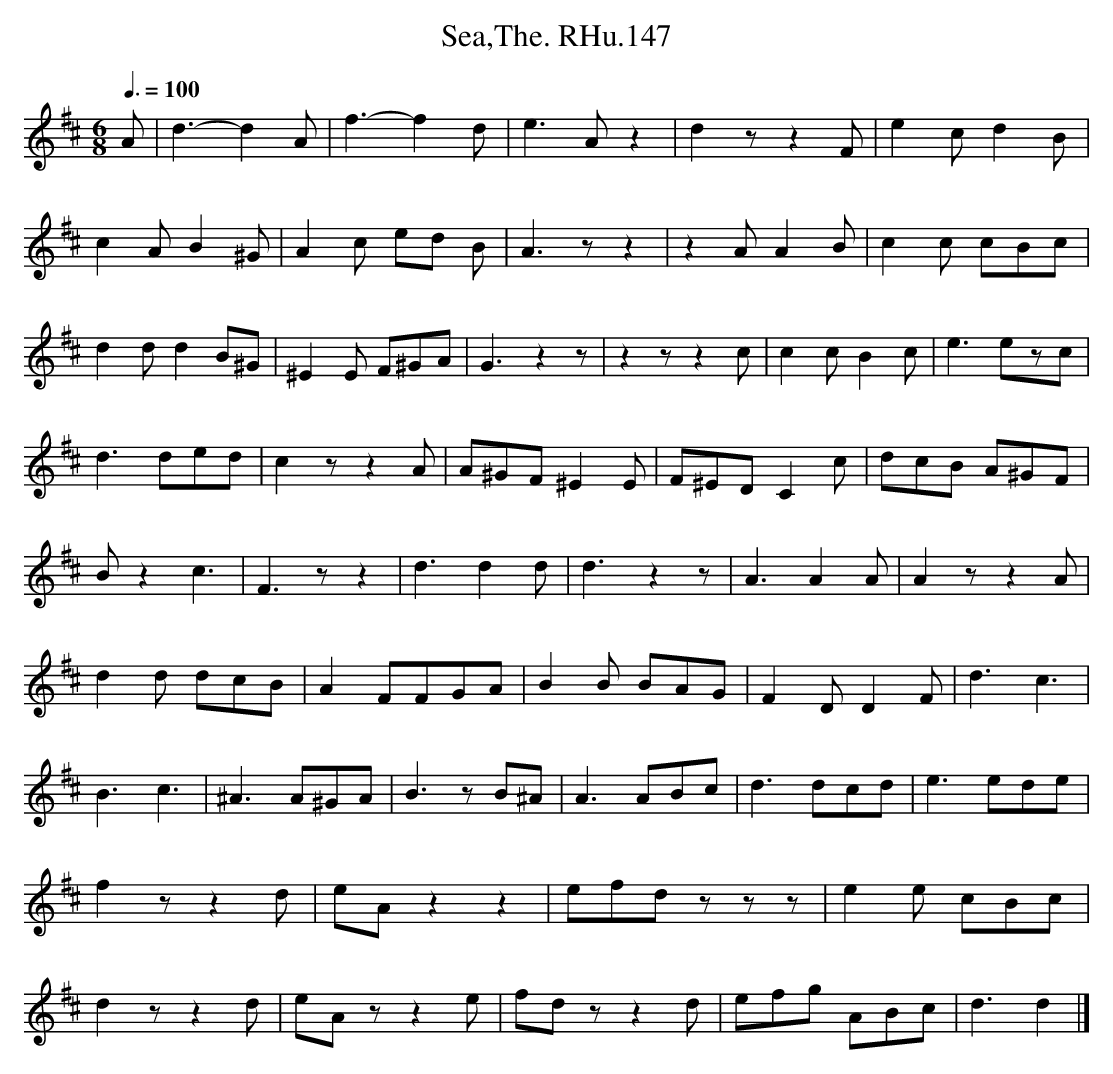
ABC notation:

X:1
T:Sea,The. RHu.147
L:1/8
M:6/8
Q:3/8=100
K:D
A|d3-d2A|f3-f2 d|e3 Az2|d2zz2F|\
e2cd2B|c2A B2^G|A2c ed B|A3zz2|\
z2A A2B|c2c cBc|d2dd2B^G|^E2E F^GA|\
G3z2z|z2zz2c|c2c B2c|e3ezc|\
d3 ded|c2zz2A|A^GF^E2E|F^ED C2c|\
dcB A^GF|Bz2c3|F3zz2|d3d2d|\
d3z2z|A3A2 A|A2zz2A|d2d dcB|\
A2FFGA|B2B BAG|F2DD2F|d3c3|\
B3c3|^A3 A^GA|B3zB^A|A3ABc|\
d3dcd|e3ede|f2zz2d|eAz2z2|\
efd zzz|e2e cBc|d2zz2d|eA zz2e|\
fdzz2d|efg ABc|d3d2|]
